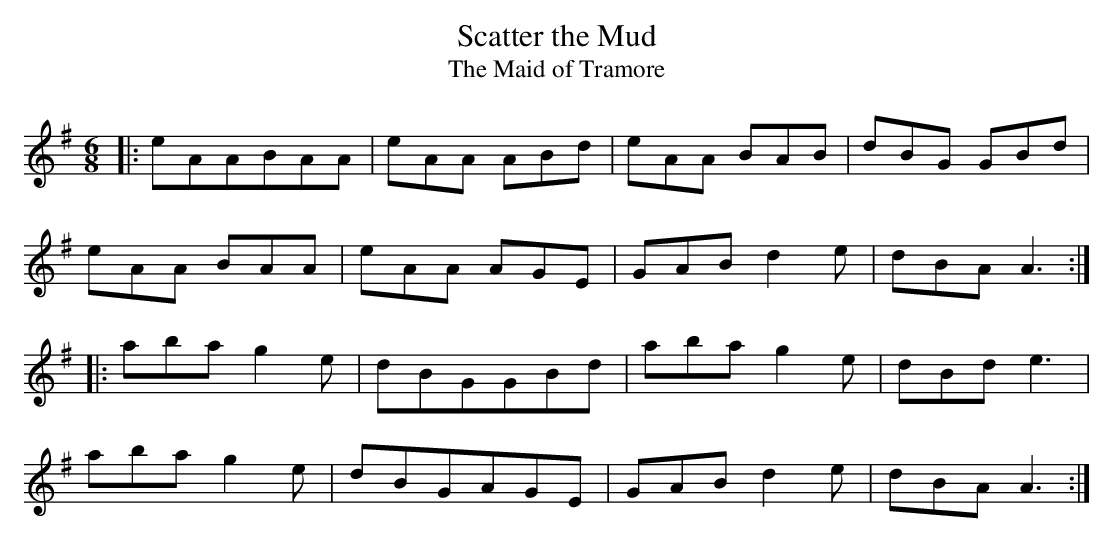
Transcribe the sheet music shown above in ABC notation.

X:1
T:Scatter the Mud
T:Maid of Tramore, The
M:6/8
K:ADor
|:eAABAA|eAA ABd|eAA BAB|dBG GBd|
eAA BAA|eAA AGE|GABd2e|dBAA3:|
|:abag2e|dBGGBd|abag2e|dBde3|
abag2e|dBGAGE|GAB d2e|dBA A3:|
